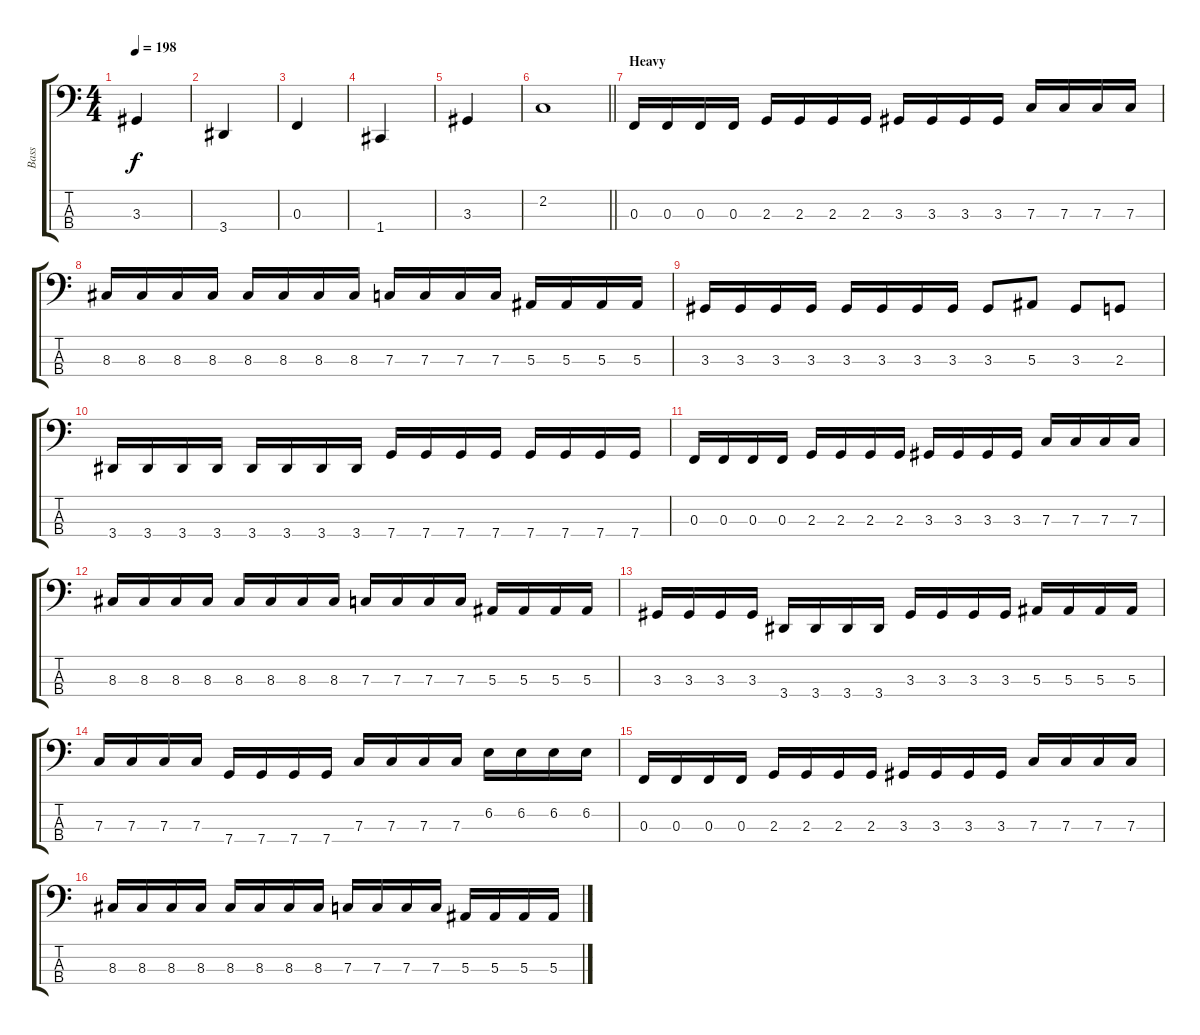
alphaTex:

\track ("Bass" "Bass") {instrument electricbasspick}
\staff {score tabs}
\tuning (Eb2 Bb1 F1 C1) {hide}
\ts (4 4)
\tempo 198
\clef f4
\ks c
3.3.4{dy f} |
3.4.4 |
0.3.4 |
1.4.4 |
3.3.4 |
\barLineRight lightlight
2.2.1 |
\section ("" "Heavy")
0.3.16 0.3.16 0.3.16 0.3.16 2.3.16 2.3.16 2.3.16 2.3.16 3.3.16 3.3.16 3.3.16 3.3.16 7.3.16 7.3.16 7.3.16 7.3.16 |
8.3.16 8.3.16 8.3.16 8.3.16 8.3.16 8.3.16 8.3.16 8.3.16 7.3.16 7.3.16 7.3.16 7.3.16 5.3.16 5.3.16 5.3.16 5.3.16 |
3.3.16 3.3.16 3.3.16 3.3.16 3.3.16 3.3.16 3.3.16 3.3.16 3.3.8 5.3.8 3.3.8 2.3.8 |
3.4.16 3.4.16 3.4.16 3.4.16 3.4.16 3.4.16 3.4.16 3.4.16 7.4.16 7.4.16 7.4.16 7.4.16 7.4.16 7.4.16 7.4.16 7.4.16 |
0.3.16 0.3.16 0.3.16 0.3.16 2.3.16 2.3.16 2.3.16 2.3.16 3.3.16 3.3.16 3.3.16 3.3.16 7.3.16 7.3.16 7.3.16 7.3.16 |
8.3.16 8.3.16 8.3.16 8.3.16 8.3.16 8.3.16 8.3.16 8.3.16 7.3.16 7.3.16 7.3.16 7.3.16 5.3.16 5.3.16 5.3.16 5.3.16 |
3.3.16 3.3.16 3.3.16 3.3.16 3.4.16 3.4.16 3.4.16 3.4.16 3.3.16 3.3.16 3.3.16 3.3.16 5.3.16 5.3.16 5.3.16 5.3.16 |
7.3.16 7.3.16 7.3.16 7.3.16 7.4.16 7.4.16 7.4.16 7.4.16 7.3.16 7.3.16 7.3.16 7.3.16 6.2.16 6.2.16 6.2.16 6.2.16 |
0.3.16 0.3.16 0.3.16 0.3.16 2.3.16 2.3.16 2.3.16 2.3.16 3.3.16 3.3.16 3.3.16 3.3.16 7.3.16 7.3.16 7.3.16 7.3.16 |
8.3.16 8.3.16 8.3.16 8.3.16 8.3.16 8.3.16 8.3.16 8.3.16 7.3.16 7.3.16 7.3.16 7.3.16 5.3.16 5.3.16 5.3.16 5.3.16
